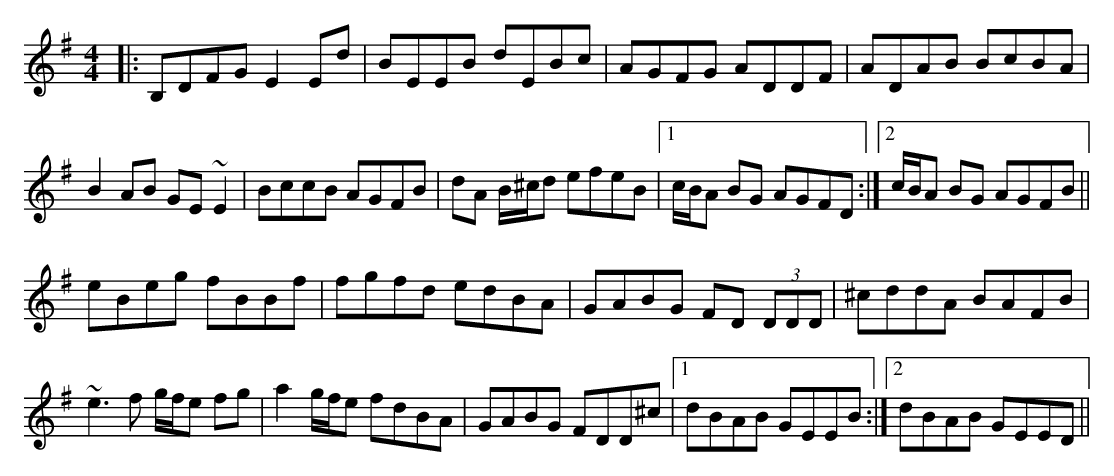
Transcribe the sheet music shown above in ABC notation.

X:1
M:4/4
K:Emin
|:B,DFG E2Ed|BEEB dEBc|AGFG ADDF|ADAB BcBA|
B2AB GE~E2|BccB AGFB|dA B/^c/d efeB|1 c/B/A BG AGFD:|2 c/B/A BG AGFB||
eBeg fBBf|fgfd edBA|GABG FD (3DDD|^cddA BAFB|
~e3f g/f/e fg|a2 g/f/e fdBA|GABG FDD^c|1 dBAB GEEB:|2 dBAB GEED||
